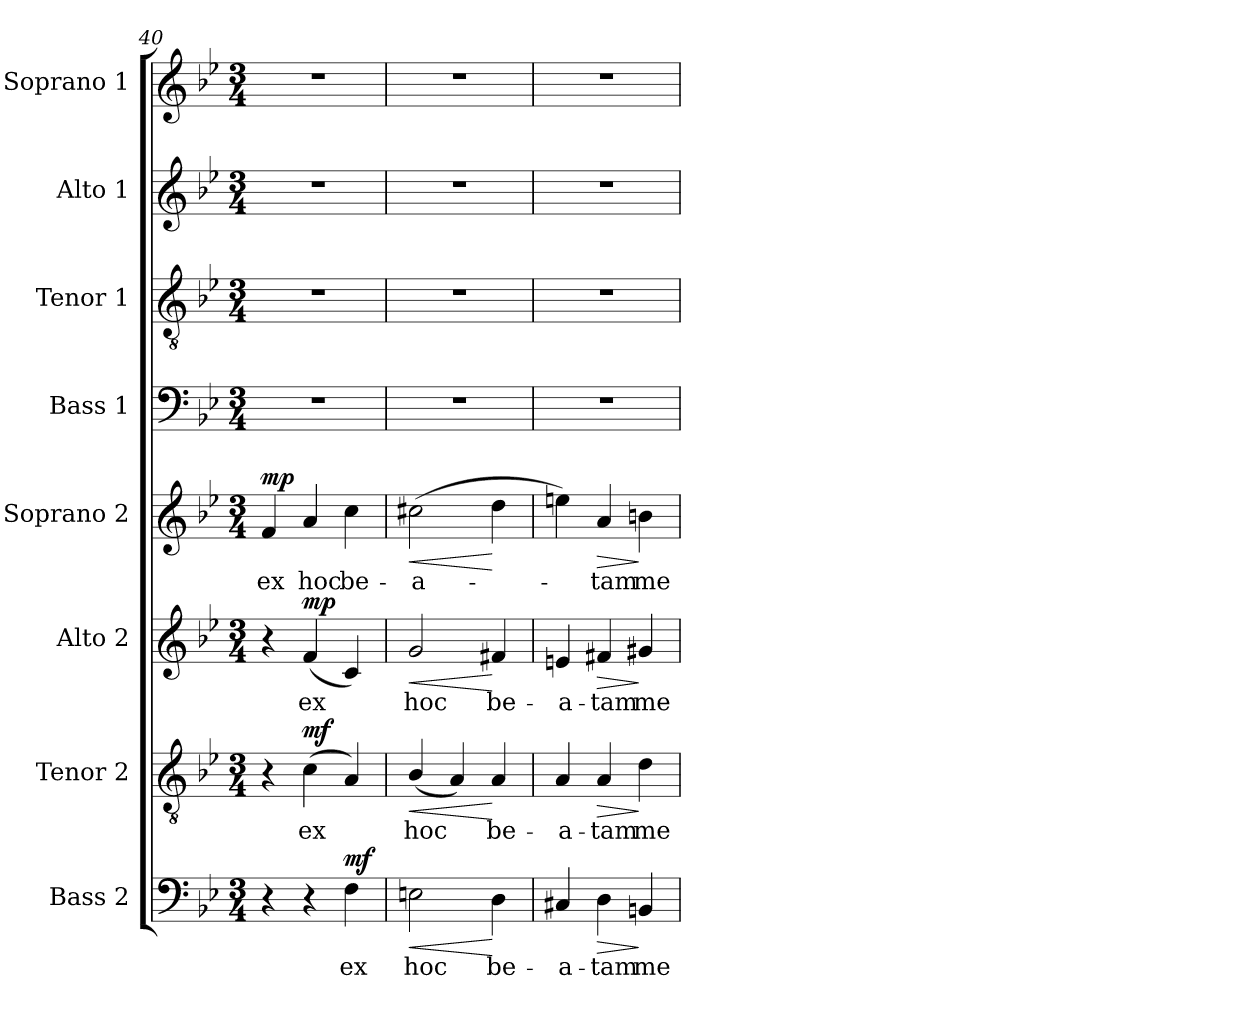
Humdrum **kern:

**kern	**text	**dynam	**kern	**text	**dynam	**kern	**text	**dynam	**kern	**text	**dynam	**kern	**kern	**kern	**kern
*part8	*part8	*part8	*part7	*part7	*part7	*part6	*part6	*part6	*part5	*part5	*part5	*part4	*part3	*part2	*part1
*staff8	*staff8	*staff8	*staff7	*staff7	*staff7	*staff6	*staff6	*staff6	*staff5	*staff5	*staff5	*staff4	*staff3	*staff2	*staff1
*I"Bass 2	*	*	*I"Tenor 2	*	*	*I"Alto 2	*	*	*I"Soprano 2	*	*	*I"Bass 1	*I"Tenor 1	*I"Alto 1	*I"Soprano 1
*I'B 2.	*	*	*I'T 2.	*	*	*I'A 2.	*	*	*I'S 2.	*	*	*I'B 1.	*I'T 1.	*I'A 1.	*I'S 1.
*clefF4	*	*	*clefGv2	*	*	*clefG2	*	*	*clefG2	*	*	*clefF4	*clefGv2	*clefG2	*clefG2
*	*	*	*ITrd7c12	*	*	*	*	*	*	*	*	*	*ITrd7c12	*	*
*k[b-e-]	*	*	*k[b-e-]	*	*	*k[b-e-]	*	*	*k[b-e-]	*	*	*k[b-e-]	*k[b-e-]	*k[b-e-]	*k[b-e-]
*B-:	*	*	*B-:	*	*	*B-:	*	*	*B-:	*	*	*B-:	*B-:	*B-:	*B-:
*M3/4	*	*	*M3/4	*	*	*M3/4	*	*	*M3/4	*	*	*M3/4	*M3/4	*M3/4	*M3/4
=40	=40	=40	=40	=40	=40	=40	=40	=40	=40	=40	=40	=40	=40	=40	=40
!	!	!	!	!	!	!	!	!	!	!LO:LY:b:color=#000000	!	!LO:N:vis=1	!LO:N:vis=1	!LO:N:vis=1	!LO:N:vis=1
4r	.	.	4r	.	.	4r	.	.	4fi/	ex	mp	2.r	2.r	2.r	2.r
!	!	!	!	!LO:LY:b:color=#000000	!	!	!	!	!	!	!	!	!	!	!
!	!	!	!	!	!	!	!LO:LY:b:color=#000000	!	!	!	!	!	!	!	!
!	!	!	!	!	!	!	!	!	!	!LO:LY:b:color=#000000	!	!	!	!	!
4r	.	.	(4Ci\	ex	mf	(4fi/	ex	mp	4ai/	hoc	.	.	.	.	.
!	!LO:LY:b:color=#000000	!	!	!	!	!	!	!	!	!	!	!	!	!	!
!	!	!	!	!	!	!	!	!	!	!LO:LY:b:color=#000000	!	!	!	!	!
4Fi\	ex	mf	4AAi/)	.	.	4ci/)	.	.	4cci\	be-	.	.	.	.	.
!!LO:LB:g=z
=41	=41	=41	=41	=41	=41	=41	=41	=41	=41	=41	=41	=41	=41	=41	=41
!	!LO:LY:b:color=#000000	!LO:HP:b	!	!	!	!	!	!	!	!	!	!	!	!	!
!	!	!	!	!LO:LY:b:color=#000000	!LO:HP:b	!	!	!	!	!	!	!	!	!	!
!	!	!	!	!	!	!	!LO:LY:b:color=#000000	!LO:HP:b	!	!	!	!	!	!	!
!	!	!	!	!	!	!	!	!	!	!LO:LY:b:color=#000000	!LO:HP:b	!LO:N:vis=1	!LO:N:vis=1	!LO:N:vis=1	!LO:N:vis=1
2Eni\	hoc	<	(4BB-i/	hoc	<	2gi/	hoc	<	(2cc#Xi\	-a-	<	2.r	2.r	2.r	2.r
.	.	.	4AAi/)	.	.	.	.	.	.	.	.	.	.	.	.
!	!LO:LY:b:color=#000000	!	!	!	!	!	!	!	!	!	!	!	!	!	!
!	!	!	!	!LO:LY:b:color=#000000	!	!	!	!	!	!	!	!	!	!	!
!	!	!	!	!	!	!	!LO:LY:b:color=#000000	!	!	!	!	!	!	!	!
4Di\	be-	[	4AAi/	be-	[	4f#Xi/	be-	[	4ddi\	.	[	.	.	.	.
=42	=42	=42	=42	=42	=42	=42	=42	=42	=42	=42	=42	=42	=42	=42	=42
!	!LO:LY:b:color=#000000	!	!	!	!	!	!	!	!	!	!	!	!	!	!
!	!	!	!	!LO:LY:b:color=#000000	!	!	!	!	!	!	!	!	!	!	!
!	!	!	!	!	!	!	!LO:LY:b:color=#000000	!	!	!	!	!LO:N:vis=1	!LO:N:vis=1	!LO:N:vis=1	!LO:N:vis=1
4C#Xi/	-a-	.	4AAi/	-a-	.	4eni/	-a-	.	4eeni\)	.	.	2.r	2.r	2.r	2.r
!	!LO:LY:b:color=#000000	!LO:HP:b	!	!	!	!	!	!	!	!	!	!	!	!	!
!	!	!	!	!LO:LY:b:color=#000000	!LO:HP:b	!	!	!	!	!	!	!	!	!	!
!	!	!	!	!	!	!	!LO:LY:b:color=#000000	!LO:HP:b	!	!	!	!	!	!	!
!	!	!	!	!	!	!	!	!	!	!LO:LY:b:color=#000000	!LO:HP:b	!	!	!	!
4Di\	-tam	>	4AAi/	-tam	>	4f#Xi/	-tam	>	4ai/	-tam	>	.	.	.	.
!	!LO:LY:b:color=#000000	!	!	!	!	!	!	!	!	!	!	!	!	!	!
!	!	!	!	!LO:LY:b:color=#000000	!	!	!	!	!	!	!	!	!	!	!
!	!	!	!	!	!	!	!LO:LY:b:color=#000000	!	!	!	!	!	!	!	!
!	!	!	!	!	!	!	!	!	!	!LO:LY:b:color=#000000	!	!	!	!	!
4BBni/	me	]	4Di\	me	]	4g#Xi/	me	]	4bni\	me	]	.	.	.	.
=	=	=	=	=	=	=	=	=	=	=	=	=	=	=	=
*-	*-	*-	*-	*-	*-	*-	*-	*-	*-	*-	*-	*-	*-	*-	*-
